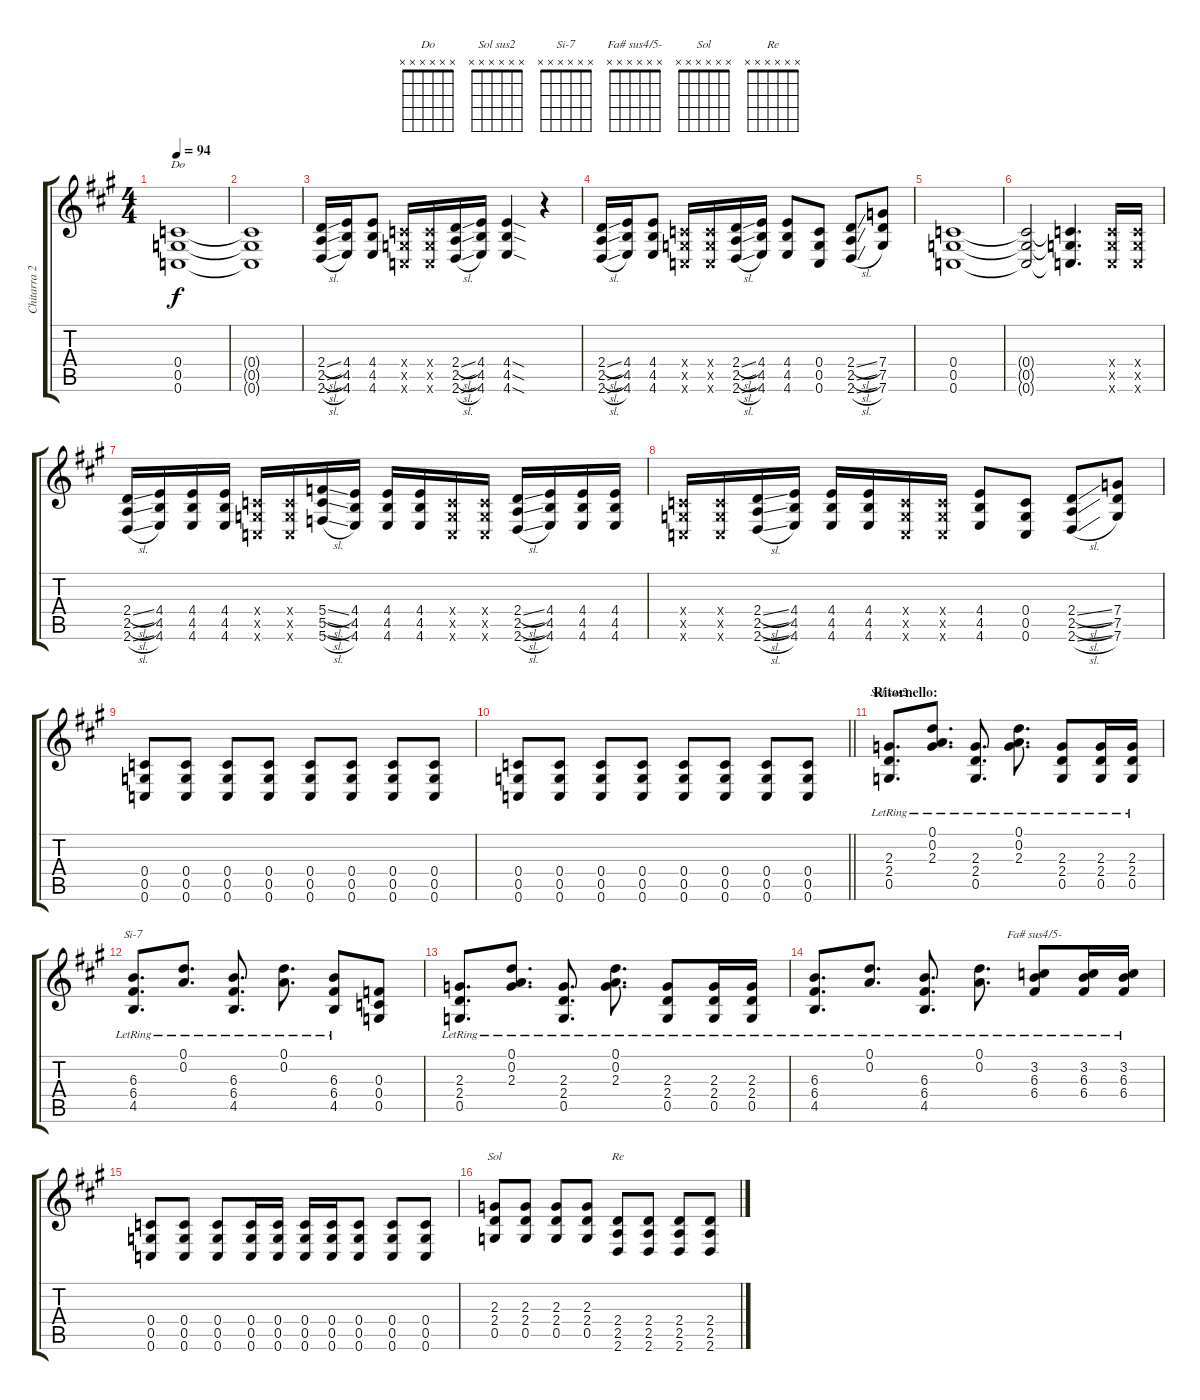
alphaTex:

\track ("Chitarra 2" "Chitarra 2") {instrument distortionguitar}
\staff {score tabs}
\tuning (D4 A3 F3 C3 G2 C2) {hide}
\chord ("Do" x x x x x x)
\chord ("Sol sus2" x x x x x x)
\chord ("Si-7" x x x x x x)
\chord ("Fa# sus4/5-" x x x x x x)
\chord ("Sol" x x x x x x)
\chord ("Re" x x x x x x)
\ts (4 4)
\tempo 94
\clef g2
\ks a
(0.4 0.5 0.6).1{ch "Do" dy f} |
(0.4{t} 0.5{t} 0.6{t}).1 |
(2.4{sl} 2.5{sl} 2.6{sl}).16 (4.4 4.5 4.6).16 (4.4 4.5 4.6).8 (0.4{x} 0.5{x} 0.6{x}).16 (0.4{x} 0.5{x} 0.6{x}).16 (2.4{sl} 2.5{sl} 2.6{sl}).16 (4.4 4.5 4.6).16 (4.4{sod} 4.5{sod} 4.6{sod}).4 r.4 |
(2.4{sl} 2.5{sl} 2.6{sl}).16 (4.4 4.5 4.6).16 (4.4 4.5 4.6).8 (0.4{x} 0.5{x} 0.6{x}).16 (0.4{x} 0.5{x} 0.6{x}).16 (2.4{sl} 2.5{sl} 2.6{sl}).16 (4.4 4.5 4.6).16 (4.4 4.5 4.6).8 (0.4 0.5 0.6).8 (2.4{sl} 2.5{sl} 2.6{sl}).8 (7.4 7.5 7.6).8 |
(0.4 0.5 0.6).1 |
(0.4{t} 0.5{t} 0.6{t}).2 (0.4{t} 0.5{t} 0.6{t}).4{d} (0.4{x} 0.5{x} 0.6{x}).16 (0.4{x} 0.5{x} 0.6{x}).16 |
(2.4{sl} 2.5{sl} 2.6{sl}).16 (4.4 4.5 4.6).16 (4.4 4.5 4.6).16 (4.4 4.5 4.6).16 (0.4{x} 0.5{x} 0.6{x}).16 (0.4{x} 0.5{x} 0.6{x}).16 (5.4{sl} 5.5{sl} 5.6{sl}).16 (4.4 4.5 4.6).16 (4.4 4.5 4.6).16 (4.4 4.5 4.6).16 (0.4{x} 0.5{x} 0.6{x}).16 (0.4{x} 0.5{x} 0.6{x}).16 (2.4{sl} 2.5{sl} 2.6{sl}).16 (4.4 4.5 4.6).16 (4.4 4.5 4.6).16 (4.4 4.5 4.6).16 |
(0.4{x} 0.5{x} 0.6{x}).16 (0.4{x} 0.5{x} 0.6{x}).16 (2.4{sl} 2.5{sl} 2.6{sl}).16 (4.4 4.5 4.6).16 (4.4 4.5 4.6).16 (4.4 4.5 4.6).16 (0.4{x} 0.5{x} 0.6{x}).16 (0.4{x} 0.5{x} 0.6{x}).16 (4.4 4.5 4.6).8 (0.4 0.5 0.6).8 (2.4{sl} 2.5{sl} 2.6{sl}).8 (7.4 7.5 7.6).8 |
(0.4 0.5 0.6).8 (0.4 0.5 0.6).8 (0.4 0.5 0.6).8 (0.4 0.5 0.6).8 (0.4 0.5 0.6).8 (0.4 0.5 0.6).8 (0.4 0.5 0.6).8 (0.4 0.5 0.6).8 |
\barLineRight lightlight
(0.4 0.5 0.6).8 (0.4 0.5 0.6).8 (0.4 0.5 0.6).8 (0.4 0.5 0.6).8 (0.4 0.5 0.6).8 (0.4 0.5 0.6).8 (0.4 0.5 0.6).8 (0.4 0.5 0.6).8 |
\section ("" "Ritornello:")
(2.3{lr} 2.4{lr} 0.5{lr}).8{d ch "Sol sus2"} (0.1{lr} 0.2{lr} 2.3{lr}).8{d} (2.3{lr} 2.4{lr} 0.5{lr}).8{d} (0.1{lr} 0.2{lr} 2.3{lr}).8{d} (2.3{lr} 2.4{lr} 0.5{lr}).8 (2.3{lr} 2.4{lr} 0.5{lr}).16 (2.3{lr} 2.4{lr} 0.5{lr}).16 |
(6.3{lr} 6.4{lr} 4.5{lr}).8{d ch "Si-7"} (0.1{lr} 0.2{lr}).8{d} (6.3{lr} 6.4{lr} 4.5{lr}).8{d} (0.1{lr} 0.2{lr}).8{d} (6.3{lr} 6.4{lr} 4.5{lr}).8 (0.3 0.4 0.5).8 |
(2.3{lr} 2.4{lr} 0.5{lr}).8{d} (0.1{lr} 0.2{lr} 2.3{lr}).8{d} (2.3{lr} 2.4{lr} 0.5{lr}).8{d} (0.1{lr} 0.2{lr} 2.3{lr}).8{d} (2.3{lr} 2.4{lr} 0.5{lr}).8 (2.3{lr} 2.4{lr} 0.5{lr}).16 (2.3{lr} 2.4{lr} 0.5{lr}).16 |
(6.3{lr} 6.4{lr} 4.5{lr}).8{d} (0.1{lr} 0.2{lr}).8{d} (6.3{lr} 6.4{lr} 4.5{lr}).8{d} (0.1{lr} 0.2{lr}).8{d} (3.2 6.3{lr} 6.4{lr}).8{ch "Fa# sus4/5-"} (3.2 6.3{lr} 6.4{lr}).16 (3.2 6.3{lr} 6.4{lr}).16 |
(0.4 0.5 0.6).8 (0.4 0.5 0.6).8 (0.4 0.5 0.6).8 (0.4 0.5 0.6).16 (0.4 0.5 0.6).16 (0.4 0.5 0.6).16 (0.4 0.5 0.6).16 (0.4 0.5 0.6).8 (0.4 0.5 0.6).8 (0.4 0.5 0.6).8 |
(2.3 2.4 0.5).8{ch "Sol"} (2.3 2.4 0.5).8 (2.3 2.4 0.5).8 (2.3 2.4 0.5).8 (2.4 2.5 2.6).8{ch "Re"} (2.4 2.5 2.6).8 (2.4 2.5 2.6).8 (2.4 2.5 2.6).8
